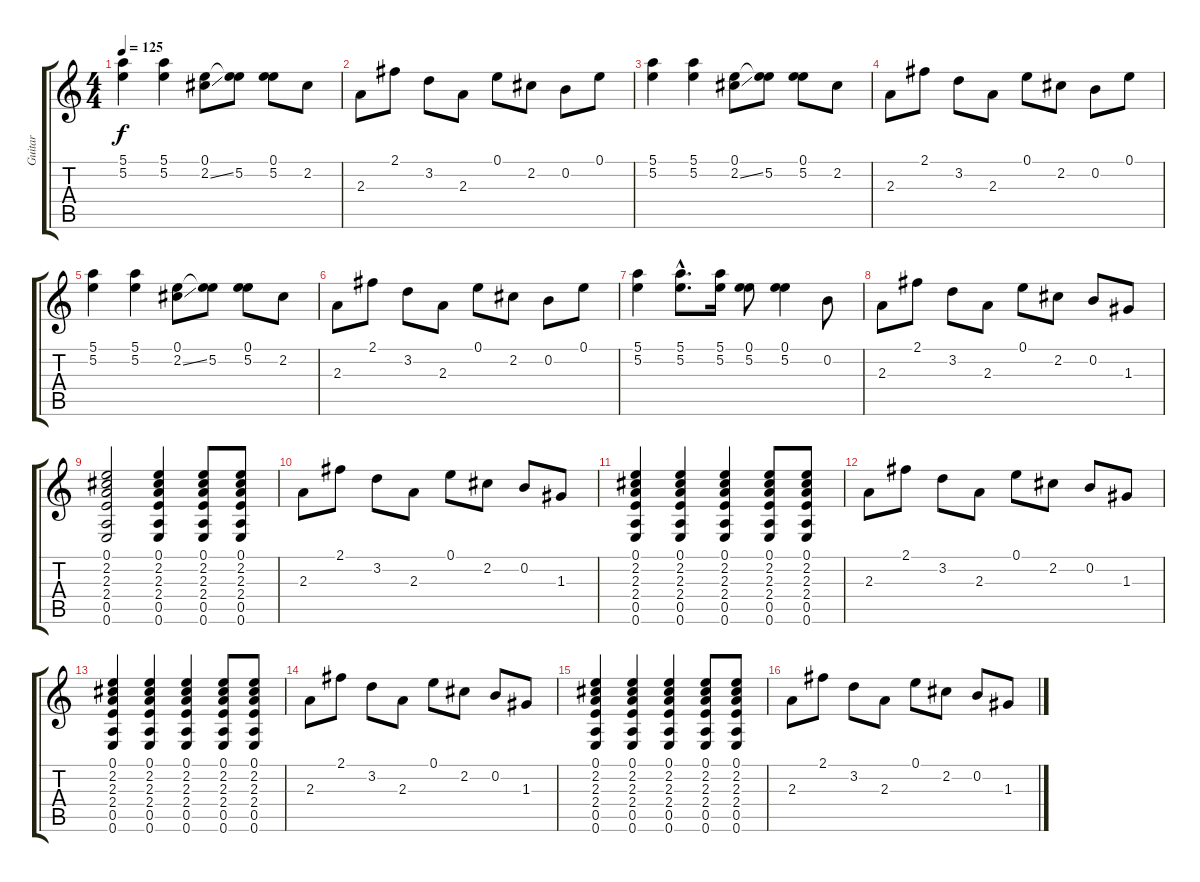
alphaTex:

\track ("Guitar" "Guitar") {instrument electricguitarclean}
\staff {score tabs}
\tuning (E4 B3 G3 D3 A2 E2) {hide}
\ts (4 4)
\tempo 125
\clef g2
\ks c
(5.1 5.2).4{dy f instrument electricguitarclean} (5.1 5.2).4 (0.1 2.2{ss}).8 (0.1{t} 5.2).8 (0.1 5.2).8 2.2.8 |
2.3.8 2.1.8 3.2.8 2.3.8 0.1.8 2.2.8 0.2.8 0.1.8 |
(5.1 5.2).4 (5.1 5.2).4 (0.1 2.2{ss}).8 (0.1{t} 5.2).8 (0.1 5.2).8 2.2.8 |
2.3.8 2.1.8 3.2.8 2.3.8 0.1.8 2.2.8 0.2.8 0.1.8 |
(5.1 5.2).4 (5.1 5.2).4 (0.1 2.2{ss}).8 (0.1{t} 5.2).8 (0.1 5.2).8 2.2.8 |
2.3.8 2.1.8 3.2.8 2.3.8 0.1.8 2.2.8 0.2.8 0.1.8 |
(5.1 5.2).4 (5.1{hac} 5.2{hac}).8{d} (5.1 5.2).16 (0.1 5.2).8 (0.1 5.2).4 0.2.8 |
2.3.8 2.1.8 3.2.8 2.3.8 0.1.8 2.2.8 0.2.8 1.3.8 |
(0.1 2.2 2.3 2.4 0.5 0.6).2 (0.1 2.2 2.3 2.4 0.5 0.6).4 (0.1 2.2 2.3 2.4 0.5 0.6).8 (0.1 2.2 2.3 2.4 0.5 0.6).8 |
2.3.8 2.1.8 3.2.8 2.3.8 0.1.8 2.2.8 0.2.8 1.3.8 |
(0.1 2.2 2.3 2.4 0.5 0.6).4 (0.1 2.2 2.3 2.4 0.5 0.6).4 (0.1 2.2 2.3 2.4 0.5 0.6).4 (0.1 2.2 2.3 2.4 0.5 0.6).8 (0.1 2.2 2.3 2.4 0.5 0.6).8 |
2.3.8 2.1.8 3.2.8 2.3.8 0.1.8 2.2.8 0.2.8 1.3.8 |
(0.1 2.2 2.3 2.4 0.5 0.6).4 (0.1 2.2 2.3 2.4 0.5 0.6).4 (0.1 2.2 2.3 2.4 0.5 0.6).4 (0.1 2.2 2.3 2.4 0.5 0.6).8 (0.1 2.2 2.3 2.4 0.5 0.6).8 |
2.3.8 2.1.8 3.2.8 2.3.8 0.1.8 2.2.8 0.2.8 1.3.8 |
(0.1 2.2 2.3 2.4 0.5 0.6).4 (0.1 2.2 2.3 2.4 0.5 0.6).4 (0.1 2.2 2.3 2.4 0.5 0.6).4 (0.1 2.2 2.3 2.4 0.5 0.6).8 (0.1 2.2 2.3 2.4 0.5 0.6).8 |
2.3.8 2.1.8 3.2.8 2.3.8 0.1.8 2.2.8 0.2.8 1.3.8
